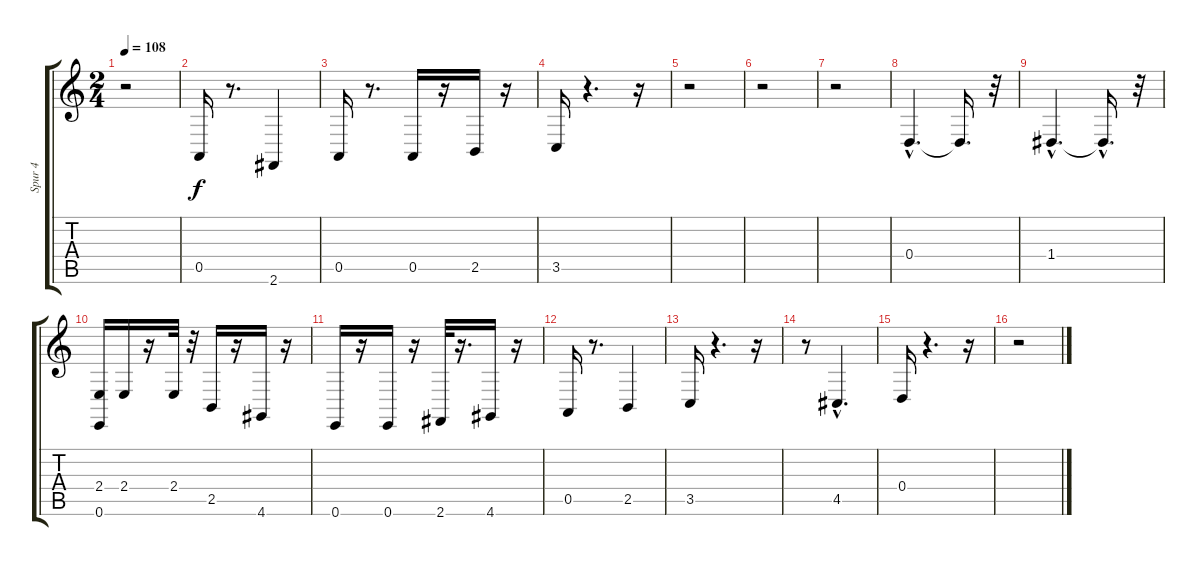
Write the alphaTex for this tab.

\track ("Spur 4" "Spur 4") {instrument trombone}
\staff {score tabs}
\tuning (E4 B3 G3 D3 A2 E2) {hide}
\ts (2 4)
\tempo 108
\clef g2
\ks c
r.2{dy f} |
0.5.16 r.8{d} 2.6.4 |
0.5.16 r.8{d} 0.5.16 r.16 2.5.16 r.16 |
3.5.16 r.4{d} r.16 |
r.2 |
r.2 |
r.2 |
0.4{hac}.4{d} 0.4{t}.16{d} r.32 |
1.4{hac}.4{d} 1.4{hac t}.16{d} r.32 |
(2.4 0.6).16 2.4.16 r.16 2.4.32 r.32 2.5.16 r.16 4.6.16 r.16 |
0.6.16 r.16 0.6.16 r.16 2.6.32 r.16{d} 4.6.16 r.16 |
0.5.16 r.8{d} 2.5.4 |
3.5.16 r.4{d} r.16 |
r.8 4.5{hac}.4{d} |
0.4.16 r.4{d} r.16 |
r.2
